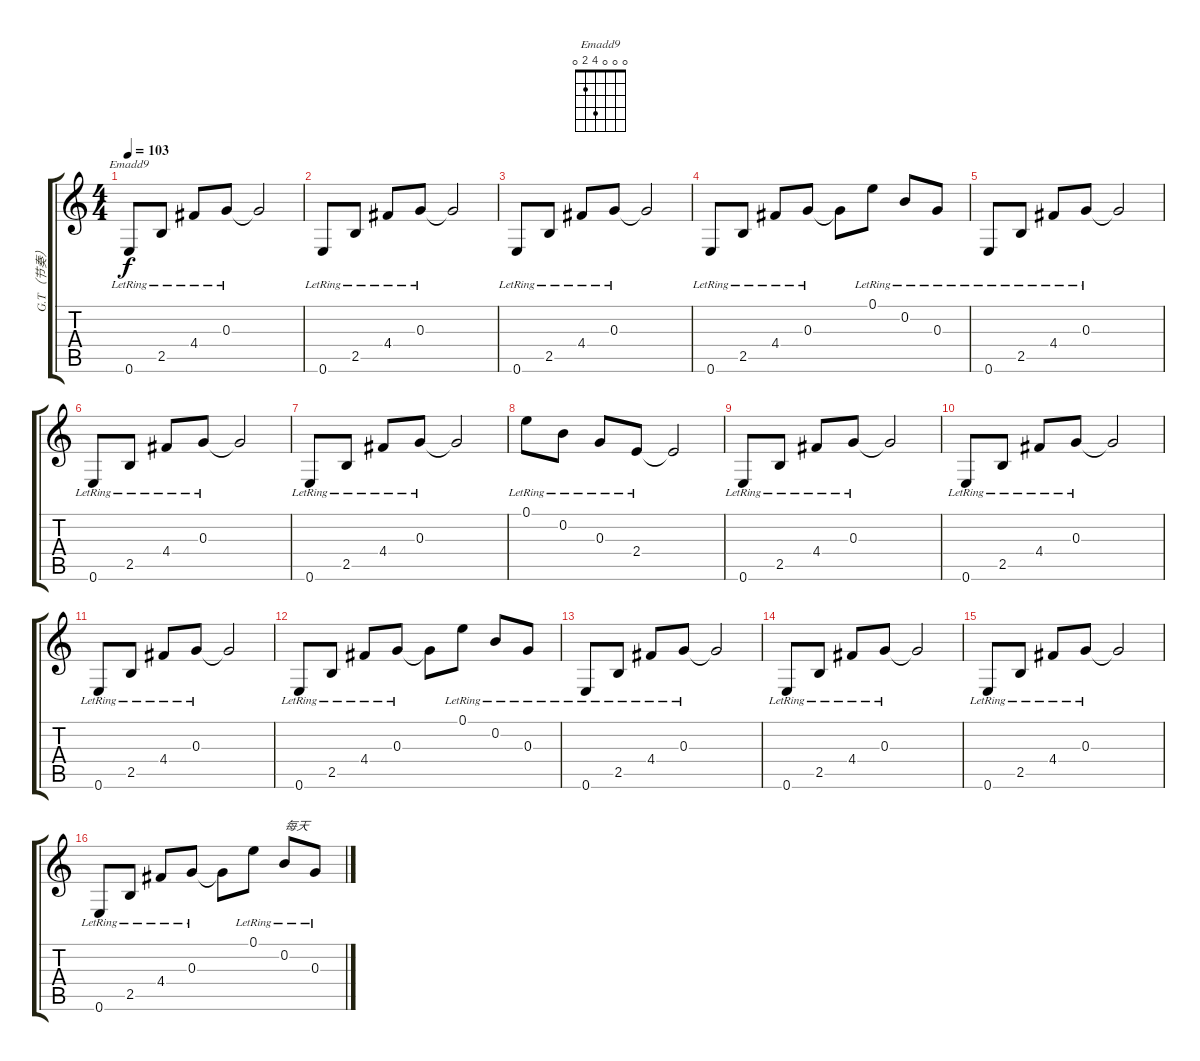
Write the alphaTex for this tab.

\track ("G.T（节奏）" "G.T（节奏）") {instrument acousticguitarsteel}
\staff {score tabs}
\tuning (E4 B3 G3 D3 A2 E2) {hide}
\chord ("Emadd9" 0 0 0 4 2 0)
\ts (4 4)
\tempo 103
\clef g2
\ks c
0.6{lr}.8{ch "Emadd9" dy f instrument acousticguitarsteel} 2.5{lr}.8 4.4{lr}.8 0.3{lr}.8 0.3{t}.2 |
0.6{lr}.8 2.5{lr}.8 4.4{lr}.8 0.3{lr}.8 0.3{t}.2 |
0.6{lr}.8 2.5{lr}.8 4.4{lr}.8 0.3{lr}.8 0.3{t}.2 |
0.6{lr}.8 2.5{lr}.8 4.4{lr}.8 0.3{lr}.8 0.3{t}.8 0.1{lr}.8 0.2{lr}.8 0.3{lr}.8 |
0.6{lr}.8 2.5{lr}.8 4.4{lr}.8 0.3{lr}.8 0.3{t}.2 |
0.6{lr}.8 2.5{lr}.8 4.4{lr}.8 0.3{lr}.8 0.3{t}.2 |
0.6{lr}.8 2.5{lr}.8 4.4{lr}.8 0.3{lr}.8 0.3{t}.2 |
0.1{lr}.8 0.2{lr}.8 0.3{lr}.8 2.4{lr}.8 2.4{t}.2 |
0.6{lr}.8 2.5{lr}.8 4.4{lr}.8 0.3{lr}.8 0.3{t}.2 |
0.6{lr}.8 2.5{lr}.8 4.4{lr}.8 0.3{lr}.8 0.3{t}.2 |
0.6{lr}.8 2.5{lr}.8 4.4{lr}.8 0.3{lr}.8 0.3{t}.2 |
0.6{lr}.8 2.5{lr}.8 4.4{lr}.8 0.3{lr}.8 0.3{t}.8 0.1{lr}.8 0.2{lr}.8 0.3{lr}.8 |
0.6{lr}.8 2.5{lr}.8 4.4{lr}.8 0.3{lr}.8 0.3{t}.2 |
0.6{lr}.8 2.5{lr}.8 4.4{lr}.8 0.3{lr}.8 0.3{t}.2 |
0.6{lr}.8 2.5{lr}.8 4.4{lr}.8 0.3{lr}.8 0.3{t}.2 |
0.6{lr}.8 2.5{lr}.8 4.4{lr}.8 0.3{lr}.8 0.3{t}.8 0.1{lr}.8 0.2{lr}.8{txt "每天"} 0.3{lr}.8
